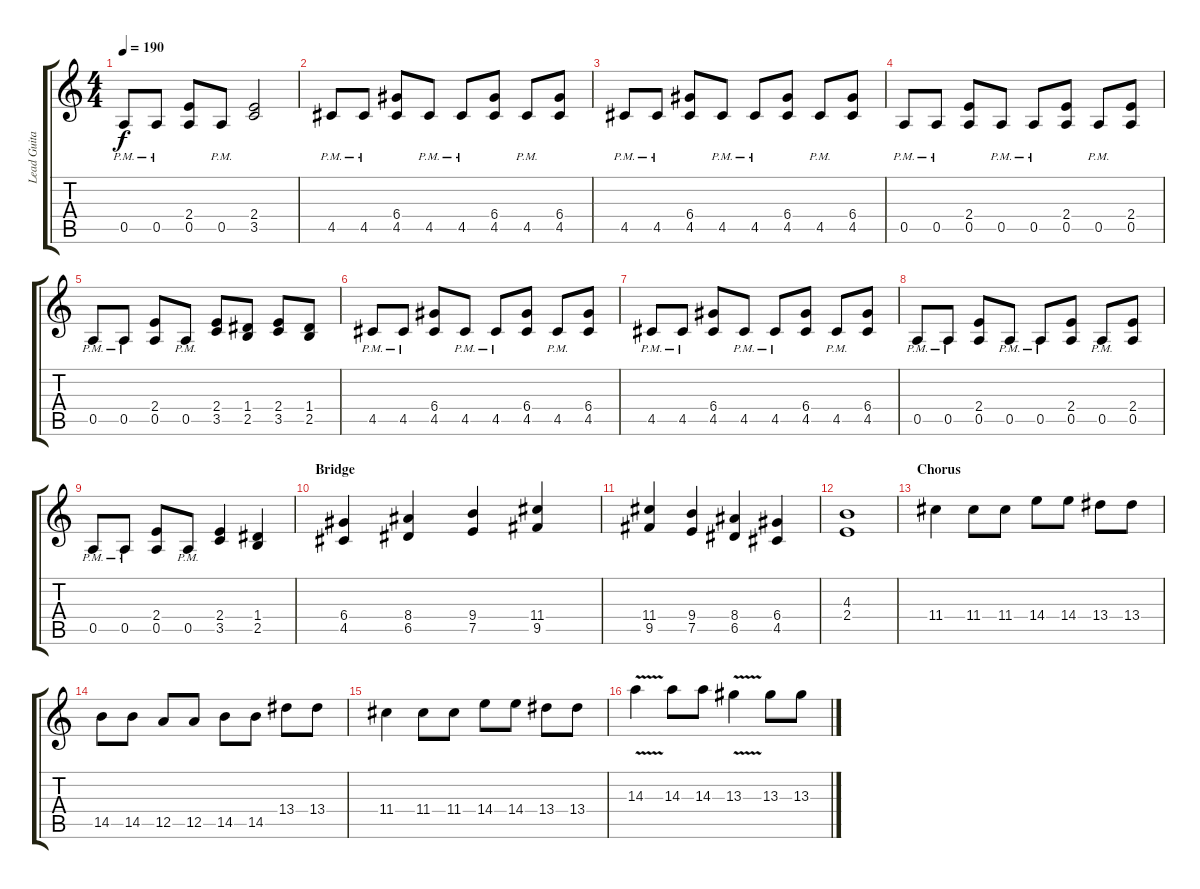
\track ("Lead Guitar / Wowa" "Lead Guita") {instrument overdrivenguitar}
\staff {score tabs}
\tuning (E4 B3 G3 D3 A2 E2) {hide}
\ts (4 4)
\tempo 190
\clef g2
\ks c
0.5{pm}.8{dy f} 0.5{pm}.8 (2.4 0.5).8 0.5{pm}.8 (2.4 3.5).2 |
4.5{pm}.8 4.5{pm}.8 (6.4 4.5).8 4.5{pm}.8 4.5{pm}.8 (6.4 4.5).8 4.5{pm}.8 (6.4 4.5).8 |
4.5{pm}.8 4.5{pm}.8 (6.4 4.5).8 4.5{pm}.8 4.5{pm}.8 (6.4 4.5).8 4.5{pm}.8 (6.4 4.5).8 |
0.5{pm}.8 0.5{pm}.8 (2.4 0.5).8 0.5{pm}.8 0.5{pm}.8 (2.4 0.5).8 0.5{pm}.8 (2.4 0.5).8 |
0.5{pm}.8 0.5{pm}.8 (2.4 0.5).8 0.5{pm}.8 (2.4 3.5).8 (1.4 2.5).8 (2.4 3.5).8 (1.4 2.5).8 |
4.5{pm}.8 4.5{pm}.8 (6.4 4.5).8 4.5{pm}.8 4.5{pm}.8 (6.4 4.5).8 4.5{pm}.8 (6.4 4.5).8 |
4.5{pm}.8 4.5{pm}.8 (6.4 4.5).8 4.5{pm}.8 4.5{pm}.8 (6.4 4.5).8 4.5{pm}.8 (6.4 4.5).8 |
0.5{pm}.8 0.5{pm}.8 (2.4 0.5).8 0.5{pm}.8 0.5{pm}.8 (2.4 0.5).8 0.5{pm}.8 (2.4 0.5).8 |
0.5{pm}.8 0.5{pm}.8 (2.4 0.5).8 0.5{pm}.8 (2.4 3.5).4 (1.4 2.5).4 |
\section ("" "Bridge")
(6.4 4.5).4 (8.4 6.5).4 (9.4 7.5).4 (11.4 9.5).4 |
(11.4 9.5).4 (9.4 7.5).4 (8.4 6.5).4 (6.4 4.5).4 |
(4.3 2.4).1 |
\section ("" "Chorus")
11.4.4 11.4.8 11.4.8 14.4.8 14.4.8 13.4.8 13.4.8 |
14.5.8 14.5.8 12.5.8 12.5.8 14.5.8 14.5.8 13.4.8 13.4.8 |
11.4.4 11.4.8 11.4.8 14.4.8 14.4.8 13.4.8 13.4.8 |
14.3{v}.4 14.3.8 14.3.8 13.3{v}.4 13.3.8 13.3.8
